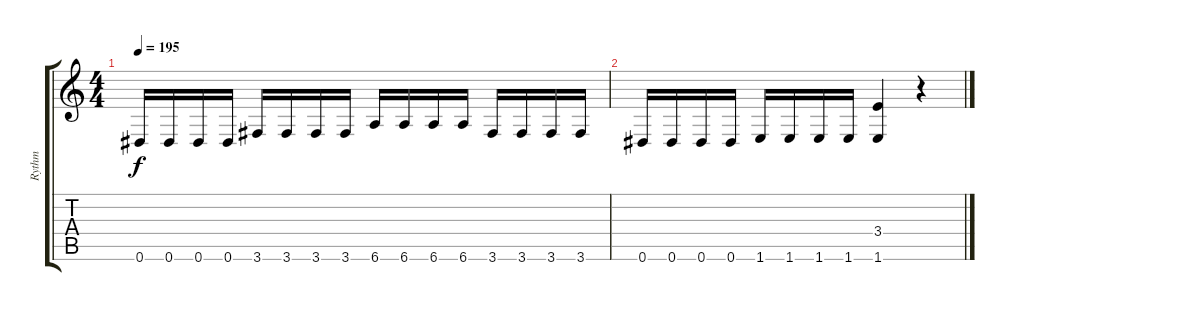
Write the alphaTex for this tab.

\track ("Rythm" "Rythm") {instrument distortionguitar}
\staff {score tabs}
\tuning (Eb4 Bb3 Gb3 Db3 Ab2 Eb2) {hide}
\ts (4 4)
\tempo 195
\clef g2
\ks c
0.6.16{dy f} 0.6.16 0.6.16 0.6.16 3.6.16 3.6.16 3.6.16 3.6.16 6.6.16 6.6.16 6.6.16 6.6.16 3.6.16 3.6.16 3.6.16 3.6.16 |
0.6.16 0.6.16 0.6.16 0.6.16 1.6.16 1.6.16 1.6.16 1.6.16 (3.4 1.6).4 r.4
